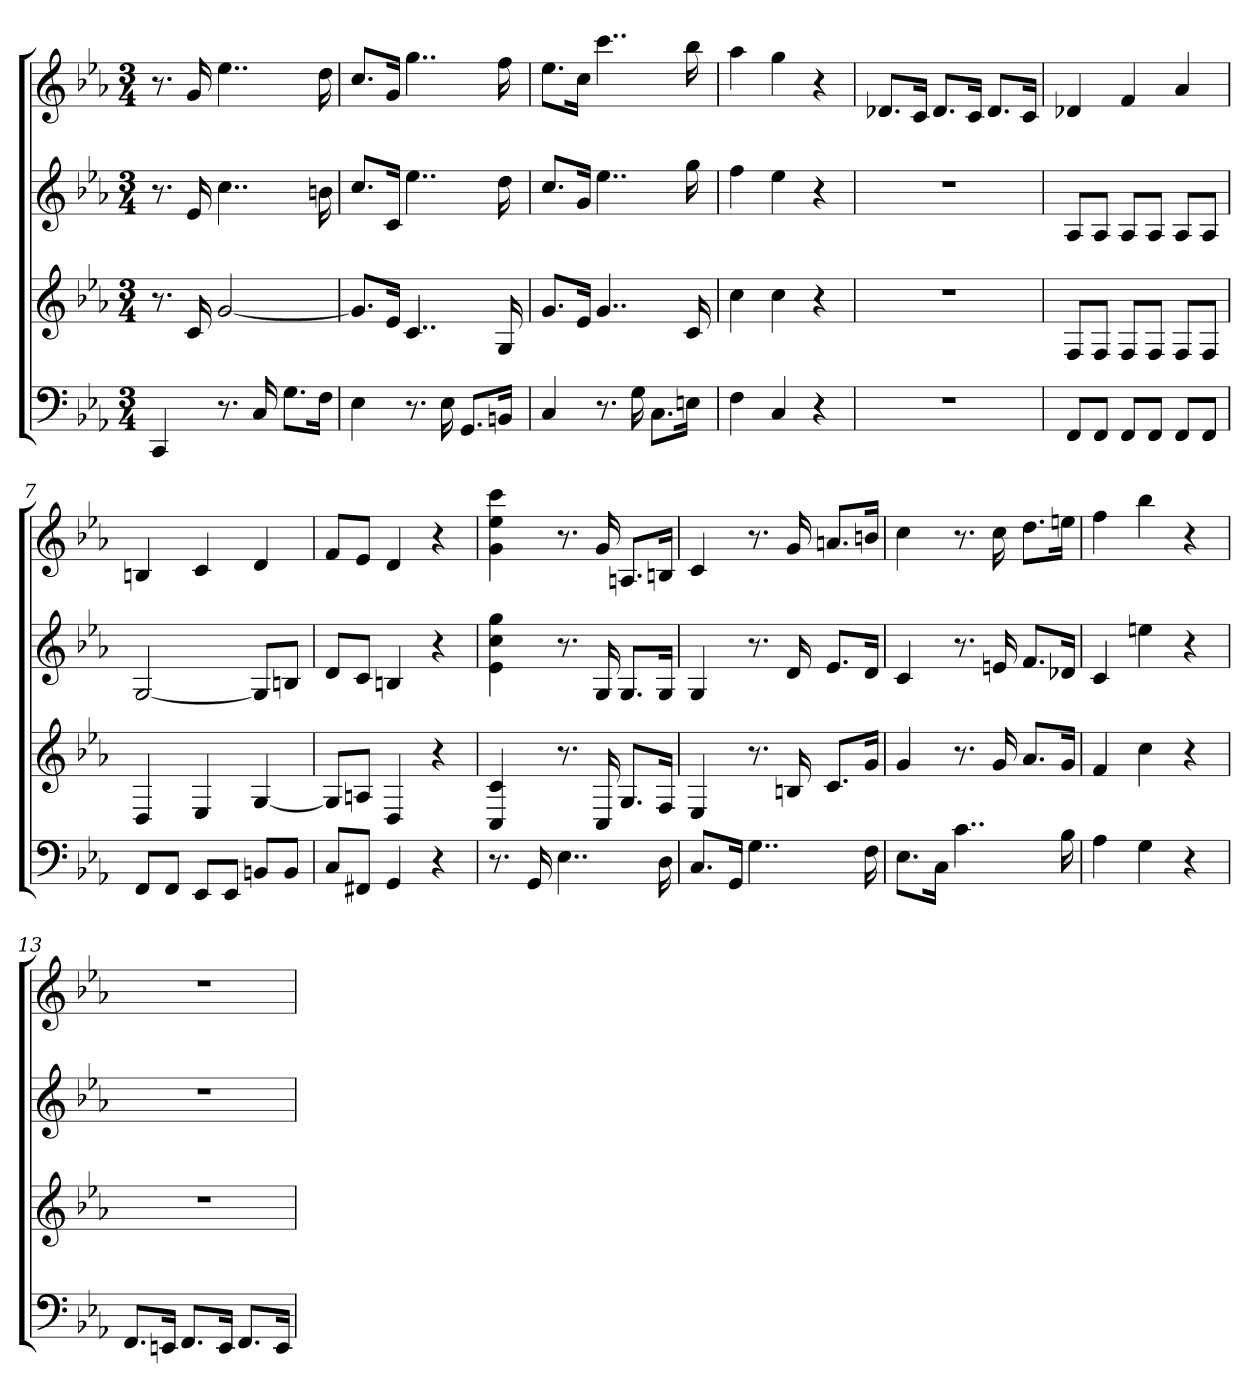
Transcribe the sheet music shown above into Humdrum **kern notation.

**kern	**kern	**kern	**kern
*part4	*part3	*part2	*part1
*staff4	*staff3	*staff2	*staff1
*k[b-e-a-]	*k[b-e-a-]	*k[b-e-a-]	*k[b-e-a-]
*c:	*c:	*c:	*c:
*M3/4	*M3/4	*M3/4	*M3/4
=	=	=	=
4CC	8.r	8.r	8.r
.	16c	16e-	16g
8.r	[2g	4..cc	4..ee-
16C	.	.	.
8.GL	.	.	.
16FJk	.	16bn	16dd
=2	=2	=2	=2
4E-	8.gL]	8.ccL	8.ccL
.	16e-Jk	16cJk	16gJk
8.r	4..c	4..ee-	4..gg
16E-	.	.	.
8.GGL	.	.	.
16BBnJk	16G	16dd	16ff
=3	=3	=3	=3
4C	8.gL	8.ccL	8.ee-L
.	16e-Jk	16gJk	16ccJk
8.r	4..g	4..ee-	4..ccc
16G	.	.	.
8.CL	.	.	.
16EnJk	16c	16gg	16bb-
=4	=4	=4	=4
4F	4cc	4ff	4aa-
4C	4cc	4ee-	4gg
4r	4r	4r	4r
=5	=5	=5	=5
2.r	2.r	2.r	8.d-XL
.	.	.	16cJk
.	.	.	8.d-L
.	.	.	16cJk
.	.	.	8.d-L
.	.	.	16cJk
=6	=6	=6	=6
8FFL	8FL	8A-L	4d-X
8FFJ	8FJ	8A-J	.
8FFL	8FL	8A-L	4f
8FFJ	8FJ	8A-J	.
8FFL	8FL	8A-L	4a-
8FFJ	8FJ	8A-J	.
=7	=7	=7	=7
8FFL	4D	[2G	4Bn
8FFJ	.	.	.
8EE-L	4E-	.	4c
8EE-J	.	.	.
8BBnL	[4G	8GL]	4d
8BBJ	.	8BnJ	.
=8	=8	=8	=8
8CL	8GL]	8dL	8fL
8FF#XJ	8AnJ	8cJ	8e-J
4GG	4D	4Bn	4d
4r	4r	4r	4r
=9	=9	=9	=9
8.r	4C 4c	4e- 4cc 4gg	4g 4ee- 4ccc
16GG	.	.	.
4..E-	8.r	8.r	8.r
.	16C	16G	16g
.	8.GL	8.GL	8.AnL
16D	16FJk	16GJk	16BnJk
=10	=10	=10	=10
8.CL	4E-	4G	4c
16GGJk	.	.	.
4..G	8.r	8.r	8.r
.	16Bn	16d	16g
.	8.cL	8.e-L	8.anL
16F	16gJk	16dJk	16bnJk
=11	=11	=11	=11
8.E-L	4g	4c	4cc
16CJk	.	.	.
4..c	8.r	8.r	8.r
.	16g	16en	16cc
.	8.a-L	8.fL	8.ddL
16B-	16gJk	16d-XJk	16eenJk
=12	=12	=12	=12
4A-	4f	4c	4ff
4G	4cc	4een	4bb-
4r	4r	4r	4r
=13	=13	=13	=13
8.FFL	2.r	2.r	2.r
16EEnJk	.	.	.
8.FFL	.	.	.
16EEJk	.	.	.
8.FFL	.	.	.
16EEJk	.	.	.
=	=	=	=
*-	*-	*-	*-
